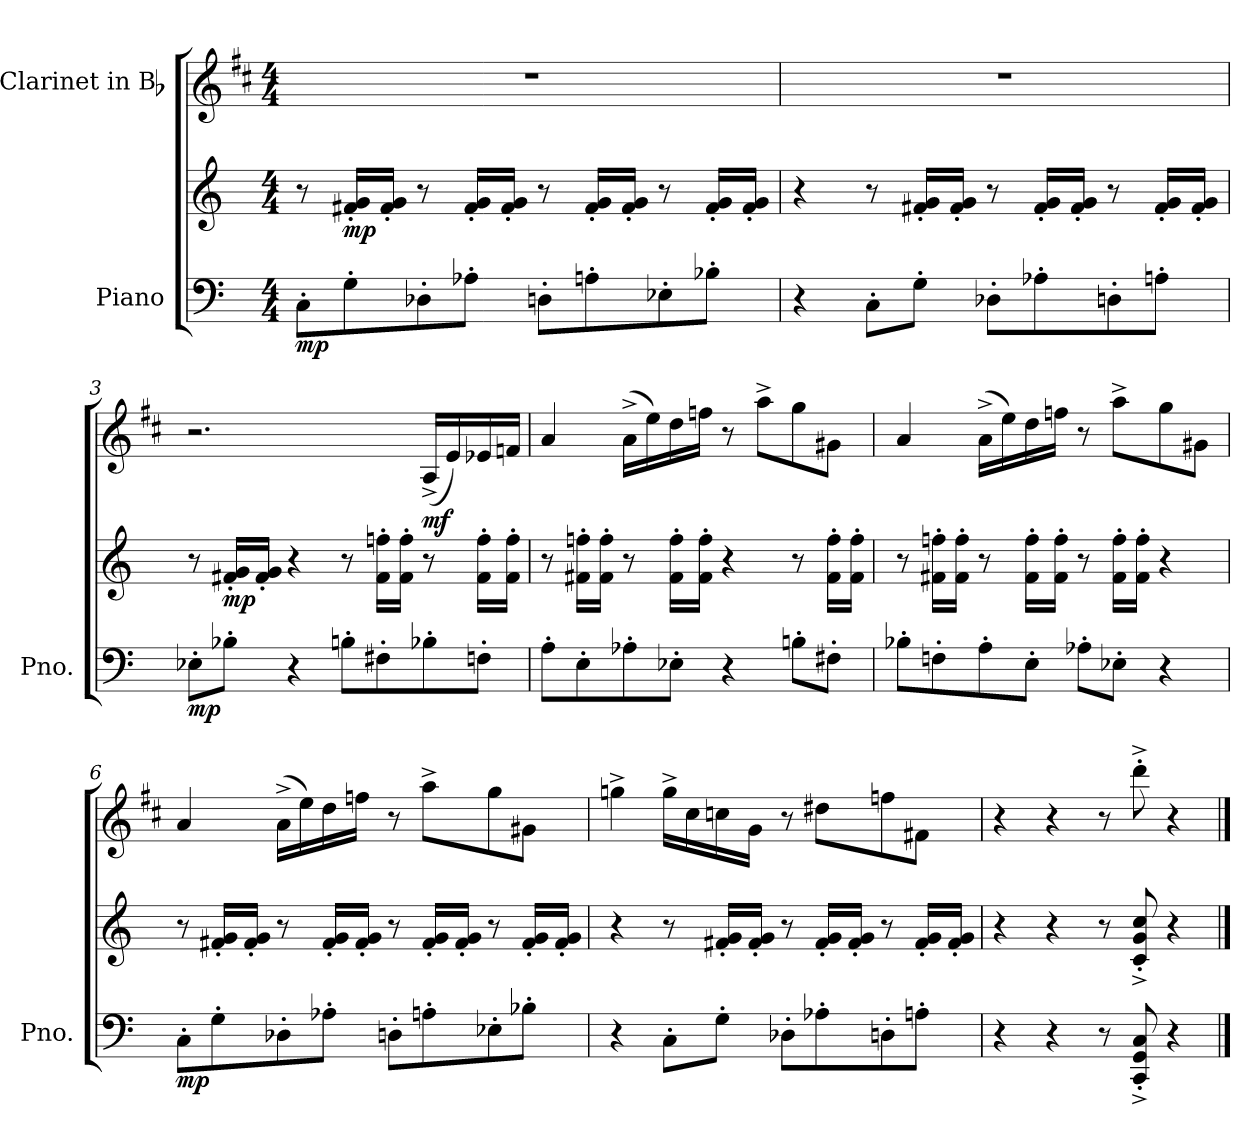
**kern	**kern	**dynam	**kern	**dynam
*part2	*part2	*part2	*part1	*part1
*staff3	*staff2	*staff2/3	*staff1	*staff1
*I"Piano	*	*	*I"Clarinet in Bb	*
*I'Pno.	*	*	*	*
*clefF4	*clefG2	*	*clefG2	*
*	*	*	*ITrd1c2	*
*k[]	*k[]	*	*k[]	*
*C:	*C:	*	*C:	*
*M4/4	*M4/4	*	*M4/4	*
*MM90	*MM90	*	*MM90	*
=1	=1	=1	=1	=1
!	!	!LO:DY:b=2	!	!
8C'>\L	8r	mp	1r	.
!	!	!LO:DY:b	!	!
8G'>\	16f#X/'< 16g/'<LL	mp	.	.
.	16f#/'< 16g/'<JJ	.	.	.
8D-X'>\	8r	.	.	.
8A-X'>\J	16f#/'< 16g/'<LL	.	.	.
.	16f#/'< 16g/'<JJ	.	.	.
8Dn'>\L	8r	.	.	.
8An'>\	16f#/'< 16g/'<LL	.	.	.
.	16f#/'< 16g/'<JJ	.	.	.
8E-X'>\	8r	.	.	.
8B-X'>\J	16f#/'< 16g/'<LL	.	.	.
.	16f#/'< 16g/'<JJ	.	.	.
=2	=2	=2	=2	=2
4r	4r	.	1r	.
8C'>\L	8r	.	.	.
8G'>\J	16f#X/'< 16g/'<LL	.	.	.
.	16f#/'< 16g/'<JJ	.	.	.
8D-X'>\L	8r	.	.	.
8A-X'>\	16f#/'< 16g/'<LL	.	.	.
.	16f#/'< 16g/'<JJ	.	.	.
8Dn'>\	8r	.	.	.
8An'>\J	16f#/'< 16g/'<LL	.	.	.
.	16f#/'< 16g/'<JJ	.	.	.
!!LO:LB:g=z
=3	=3	=3	=3	=3
!	!	!LO:DY:b=2	!	!
8E-X'>\L	8r	mp	2.r	.
!	!	!LO:DY:b	!	!
8B-X'>\J	16f#X/'< 16g/'<LL	mp	.	.
.	16f#/'< 16g/'<JJ	.	.	.
4r	4r	.	.	.
8Bn'>\L	8r	.	.	.
8F#X'>\	16f#i\'> 16ffni\'>LL	.	.	.
.	16f#\'> 16ff\'>JJ	.	.	.
!	!	!	!	!LO:DY:b
8B-X'>\	8r	.	(<16G^</LL	mf
.	.	.	16d/)	.
8Fn'>\J	16f#\'> 16ff\'>LL	.	16d-X/	.
.	16f#\'> 16ff\'>JJ	.	16e-X/JJ	.
=4	=4	=4	=4	=4
8A'>\L	8r	.	4g/	.
8E'>\	16f#X\'> 16ffni\'>LL	.	.	.
.	16f#\'> 16ff\'>JJ	.	.	.
8A-X'>\	8r	.	(>16g^>\LL	.
.	.	.	16dd\)	.
8E-X'>\J	16f#\'> 16ff\'>LL	.	16cc\	.
.	16f#\'> 16ff\'>JJ	.	16ee-X\JJ	.
4r	4r	.	8r	.
.	.	.	8gg^>\L	.
8Bni'>\L	8r	.	8ff\	.
8F#X'>\J	16f#\'> 16ff\'>LL	.	8f#X\J	.
.	16f#\'> 16ff\'>JJ	.	.	.
=5	=5	=5	=5	=5
8B-X'>\L	8r	.	4g/	.
8Fni'>\	16f#X\'> 16ffni\'>LL	.	.	.
.	16f#\'> 16ff\'>JJ	.	.	.
8A'>\	8r	.	(>16g^>\LL	.
.	.	.	16dd\)	.
8E'>\J	16f#\'> 16ff\'>LL	.	16cc\	.
.	16f#\'> 16ff\'>JJ	.	16ee-X\JJ	.
8A-X'>\L	8r	.	8r	.
8E-X'>\J	16f#\'> 16ff\'>LL	.	8gg^>\L	.
.	16f#\'> 16ff\'>JJ	.	.	.
4r	4r	.	8ff\	.
.	.	.	8f#X\J	.
!!LO:LB:g=z
=6	=6	=6	=6	=6
!	!	!LO:DY:b=2	!	!
8C'>\L	8r	mp	4g/	.
8G'>\	16f#X/'< 16g/'<LL	.	.	.
.	16f#/'< 16g/'<JJ	.	.	.
8D-X'>\	8r	.	(>16g^>\LL	.
.	.	.	16dd\)	.
8A-X'>\J	16f#/'< 16g/'<LL	.	16cc\	.
.	16f#/'< 16g/'<JJ	.	16ee-X\JJ	.
8Dn'>\L	8r	.	8r	.
8An'>\	16f#/'< 16g/'<LL	.	8gg^>\L	.
.	16f#/'< 16g/'<JJ	.	.	.
8E-X'>\	8r	.	8ff\	.
8B-X'>\J	16f#/'< 16g/'<LL	.	8f#X\J	.
.	16f#/'< 16g/'<JJ	.	.	.
=7	=7	=7	=7	=7
4r	4r	.	4ffn^>\	.
8C'>\L	8r	.	16ff^>\LL	.
.	.	.	16b\	.
8G'>\J	16f#X/'< 16g/'<LL	.	16b-X\	.
.	16f#/'< 16g/'<JJ	.	16f\JJ	.
8D-X'>\L	8r	.	8r	.
8A-X'>\	16f#/'< 16g/'<LL	.	8cc#X\L	.
.	16f#/'< 16g/'<JJ	.	.	.
8Dn'>\	8r	.	8ee-X\	.
8An'>\J	16f#/'< 16g/'<LL	.	8en\J	.
.	16f#/'< 16g/'<JJ	.	.	.
=8	=8	=8	=8	=8
4r	4r	.	4r	.
4r	4r	.	4r	.
8r	8r	.	8r	.
8CC/^<'< 8GG/^<'< 8C/^<'<	8c/^<'< 8g/^<'< 8cc/^<'<	.	8ccc^>'>\	.
4r	4r	.	4r	.
==	==	==	==	==
*-	*-	*-	*-	*-
